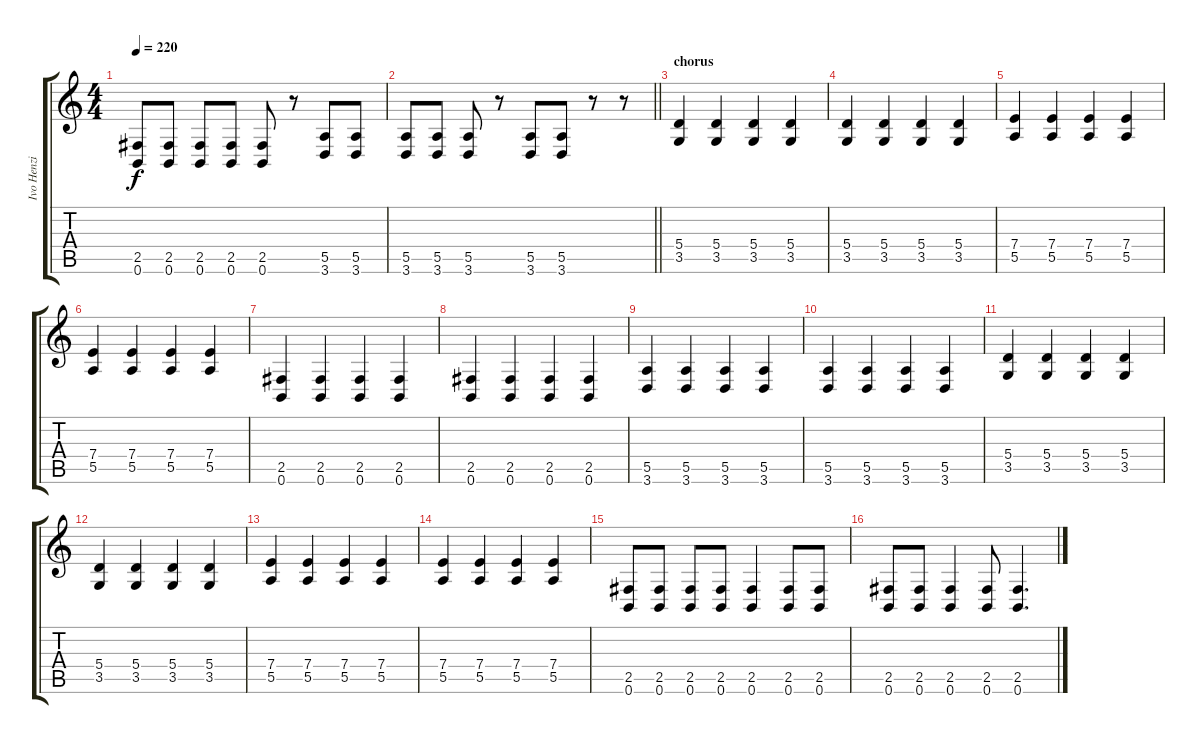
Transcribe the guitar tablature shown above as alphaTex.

\track ("Ivo Henzi" "Ivo Henzi") {instrument distortionguitar}
\staff {score tabs}
\tuning (B3 Gb3 D3 A2 E2 B1) {hide}
\ts (4 4)
\tempo 220
\clef g2
\ks c
(2.5 0.6).8{dy f} (2.5 0.6).8 (2.5 0.6).8 (2.5 0.6).8 (2.5 0.6).8 r.8 (5.5 3.6).8 (5.5 3.6).8 |
\barLineRight lightlight
(5.5 3.6).8 (5.5 3.6).8 (5.5 3.6).8 r.8 (5.5 3.6).8 (5.5 3.6).8 r.8 r.8 |
\section ("" "chorus")
(5.4 3.5).4 (5.4 3.5).4 (5.4 3.5).4 (5.4 3.5).4 |
(5.4 3.5).4 (5.4 3.5).4 (5.4 3.5).4 (5.4 3.5).4 |
(7.4 5.5).4 (7.4 5.5).4 (7.4 5.5).4 (7.4 5.5).4 |
(7.4 5.5).4 (7.4 5.5).4 (7.4 5.5).4 (7.4 5.5).4 |
(2.5 0.6).4 (2.5 0.6).4 (2.5 0.6).4 (2.5 0.6).4 |
(2.5 0.6).4 (2.5 0.6).4 (2.5 0.6).4 (2.5 0.6).4 |
(5.5 3.6).4 (5.5 3.6).4 (5.5 3.6).4 (5.5 3.6).4 |
(5.5 3.6).4 (5.5 3.6).4 (5.5 3.6).4 (5.5 3.6).4 |
(5.4 3.5).4 (5.4 3.5).4 (5.4 3.5).4 (5.4 3.5).4 |
(5.4 3.5).4 (5.4 3.5).4 (5.4 3.5).4 (5.4 3.5).4 |
(7.4 5.5).4 (7.4 5.5).4 (7.4 5.5).4 (7.4 5.5).4 |
(7.4 5.5).4 (7.4 5.5).4 (7.4 5.5).4 (7.4 5.5).4 |
(2.5 0.6).8 (2.5 0.6).8 (2.5 0.6).8 (2.5 0.6).8 (2.5 0.6).4 (2.5 0.6).8 (2.5 0.6).8 |
(2.5 0.6).8 (2.5 0.6).8 (2.5 0.6).4 (2.5 0.6).8 (2.5 0.6).4{d}
